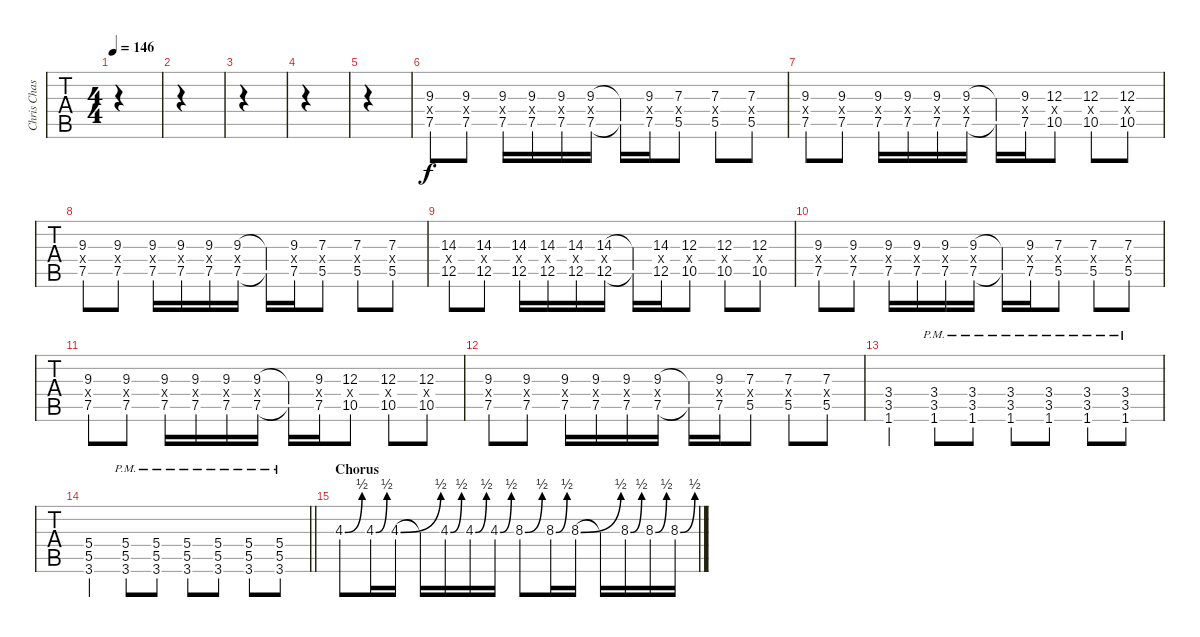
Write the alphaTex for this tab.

\track ("Chris Chasse - Guitar Two" "Chris Chas") {instrument distortionguitar}
\staff {tabs}
\tuning (Eb4 Bb3 Gb3 Db3 Ab2 Eb2) {hide}
\ts (4 4)
\tempo 146
\clef g2
\ks c
|
|
|
|
|
(9.3 7.4{x} 7.5).8 (9.3 7.4{x} 7.5).8 (9.3 7.4{x} 7.5).16 (9.3 7.4{x} 7.5).16 (9.3 7.4{x} 7.5).16 (9.3 7.4{x} 7.5).16 (9.3{t} 7.5{t}).16 (9.3 7.4{x} 7.5).16 (7.3 5.4{x} 5.5).8 (7.3 5.4{x} 5.5).8 (7.3 5.4{x} 5.5).8 |
(9.3 7.4{x} 7.5).8 (9.3 7.4{x} 7.5).8 (9.3 7.4{x} 7.5).16 (9.3 7.4{x} 7.5).16 (9.3 7.4{x} 7.5).16 (9.3 7.4{x} 7.5).16 (9.3{t} 7.5{t}).16 (9.3 7.4{x} 7.5).16 (12.3 5.4{x} 10.5).8 (12.3 5.4{x} 10.5).8 (12.3 5.4{x} 10.5).8 |
(9.3 7.4{x} 7.5).8 (9.3 7.4{x} 7.5).8 (9.3 7.4{x} 7.5).16 (9.3 7.4{x} 7.5).16 (9.3 7.4{x} 7.5).16 (9.3 7.4{x} 7.5).16 (9.3{t} 7.5{t}).16 (9.3 7.4{x} 7.5).16 (7.3 5.4{x} 5.5).8 (7.3 5.4{x} 5.5).8 (7.3 5.4{x} 5.5).8 |
(14.3 12.4{x} 12.5).8 (14.3 12.4{x} 12.5).8 (14.3 12.4{x} 12.5).16 (14.3 12.4{x} 12.5).16 (14.3 12.4{x} 12.5).16 (14.3 12.4{x} 12.5).16 (14.3{t} 12.5{t}).16 (14.3 12.4{x} 12.5).16 (12.3 10.4{x} 10.5).8 (12.3 10.4{x} 10.5).8 (12.3 10.4{x} 10.5).8 |
(9.3 7.4{x} 7.5).8 (9.3 7.4{x} 7.5).8 (9.3 7.4{x} 7.5).16 (9.3 7.4{x} 7.5).16 (9.3 7.4{x} 7.5).16 (9.3 7.4{x} 7.5).16 (9.3{t} 7.5{t}).16 (9.3 7.4{x} 7.5).16 (7.3 5.4{x} 5.5).8 (7.3 5.4{x} 5.5).8 (7.3 5.4{x} 5.5).8 |
(9.3 7.4{x} 7.5).8 (9.3 7.4{x} 7.5).8 (9.3 7.4{x} 7.5).16 (9.3 7.4{x} 7.5).16 (9.3 7.4{x} 7.5).16 (9.3 7.4{x} 7.5).16 (9.3{t} 7.5{t}).16 (9.3 7.4{x} 7.5).16 (12.3 5.4{x} 10.5).8 (12.3 5.4{x} 10.5).8 (12.3 5.4{x} 10.5).8 |
(9.3 7.4{x} 7.5).8 (9.3 7.4{x} 7.5).8 (9.3 7.4{x} 7.5).16 (9.3 7.4{x} 7.5).16 (9.3 7.4{x} 7.5).16 (9.3 7.4{x} 7.5).16 (9.3{t} 7.5{t}).16 (9.3 7.4{x} 7.5).16 (7.3 5.4{x} 5.5).8 (7.3 5.4{x} 5.5).8 (7.3 5.4{x} 5.5).8 |
(3.4 3.5 1.6).4 (3.4{pm} 3.5{pm} 1.6{pm}).8 (3.4{pm} 3.5{pm} 1.6{pm}).8 (3.4{pm} 3.5{pm} 1.6{pm}).8 (3.4{pm} 3.5{pm} 1.6{pm}).8 (3.4{pm} 3.5{pm} 1.6{pm}).8 (3.4{pm} 3.5{pm} 1.6{pm}).8 |
\barLineRight lightlight
(5.4 5.5 3.6).4 (5.4{pm} 5.5{pm} 3.6{pm}).8 (5.4{pm} 5.5{pm} 3.6{pm}).8 (5.4{pm} 5.5{pm} 3.6{pm}).8 (5.4{pm} 5.5{pm} 3.6{pm}).8 (5.4{pm} 5.5{pm} 3.6{pm}).8 (5.4{pm} 5.5{pm} 3.6{pm}).8 |
\section ("" "Chorus")
4.3{be (bend 0 0 60 2)}.8 4.3{be (bend 0 0 60 2)}.16 4.3{be (bend 0 0 60 2)}.16 4.3{t}.16 4.3{be (bend 0 0 60 2)}.16 4.3{be (bend 0 0 60 2)}.16 4.3{be (bend 0 0 60 2)}.16 8.3{be (bend 0 0 60 2)}.8 8.3{be (bend 0 0 60 2)}.16 8.3{be (bend 0 0 60 2)}.16 8.3{t}.16 8.3{be (bend 0 0 60 2)}.16 8.3{be (bend 0 0 60 2)}.16 8.3{be (bend 0 0 60 2)}.16
